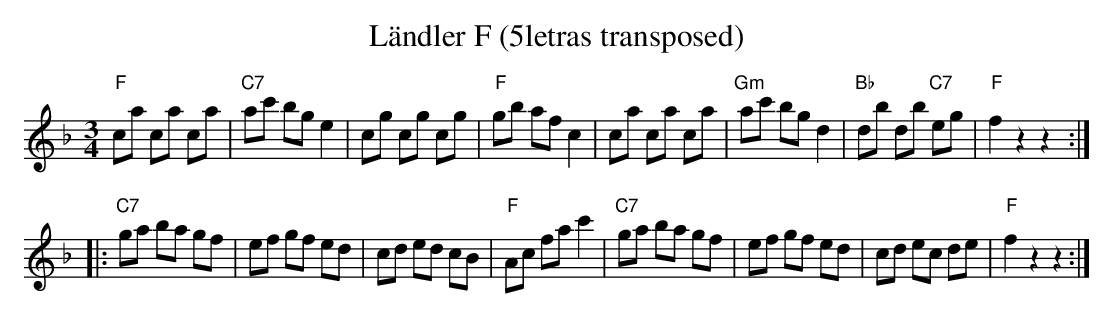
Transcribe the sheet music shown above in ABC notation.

X:1
T:L\"andler F (5letras transposed)
M:3/4
L:1/8
K:F transpose=3 %%MIDI gchordon
"F"ca ca ca | "C7"ac' bge2 | cg cg cg | "F"gb afc2 | ca ca ca | "Gm"ac' bgd2 | "Bb"db db "C7"eg | "F"f2z2z2 ::
"C7"ga ba gf | ef gf ed | cd ed cB | "F"Ac fac'2 | "C7"ga ba gf | ef gf ed | cd ec de | "F"f2z2z2 :|
